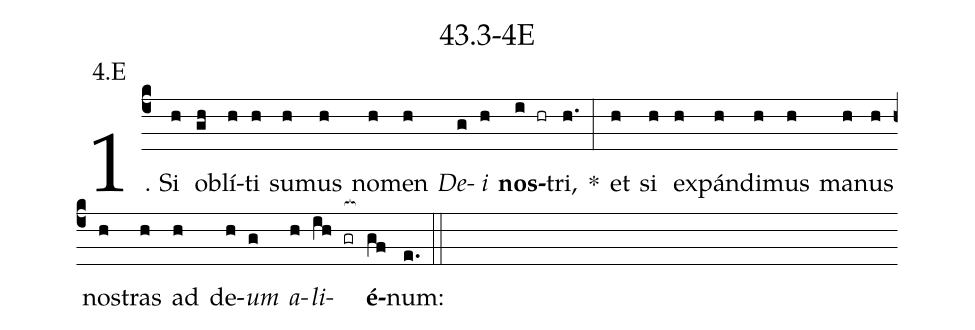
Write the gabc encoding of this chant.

name: 43.3-4E;
annotation: 4.E;
%%
(c4)1. Si(h) ob(gh)lí(h)ti(h) su(h)mus(h) no(h)men(h) <i>De</i>(g)<i>i</i>(h) <b>nos</b>(i hr)tri,(h.) *(:) et(h) si(h) ex(h)pán(h)di(h)mus(h) ma(h)nus(h) nos(h)tras(h) ad(h) de(h)<i>um</i>(g) <i>a</i>(h)<i>li</i>(ih gr[ocb:1{])<b>é</b>(gf[ocb:0}])num:(e.) (::)
